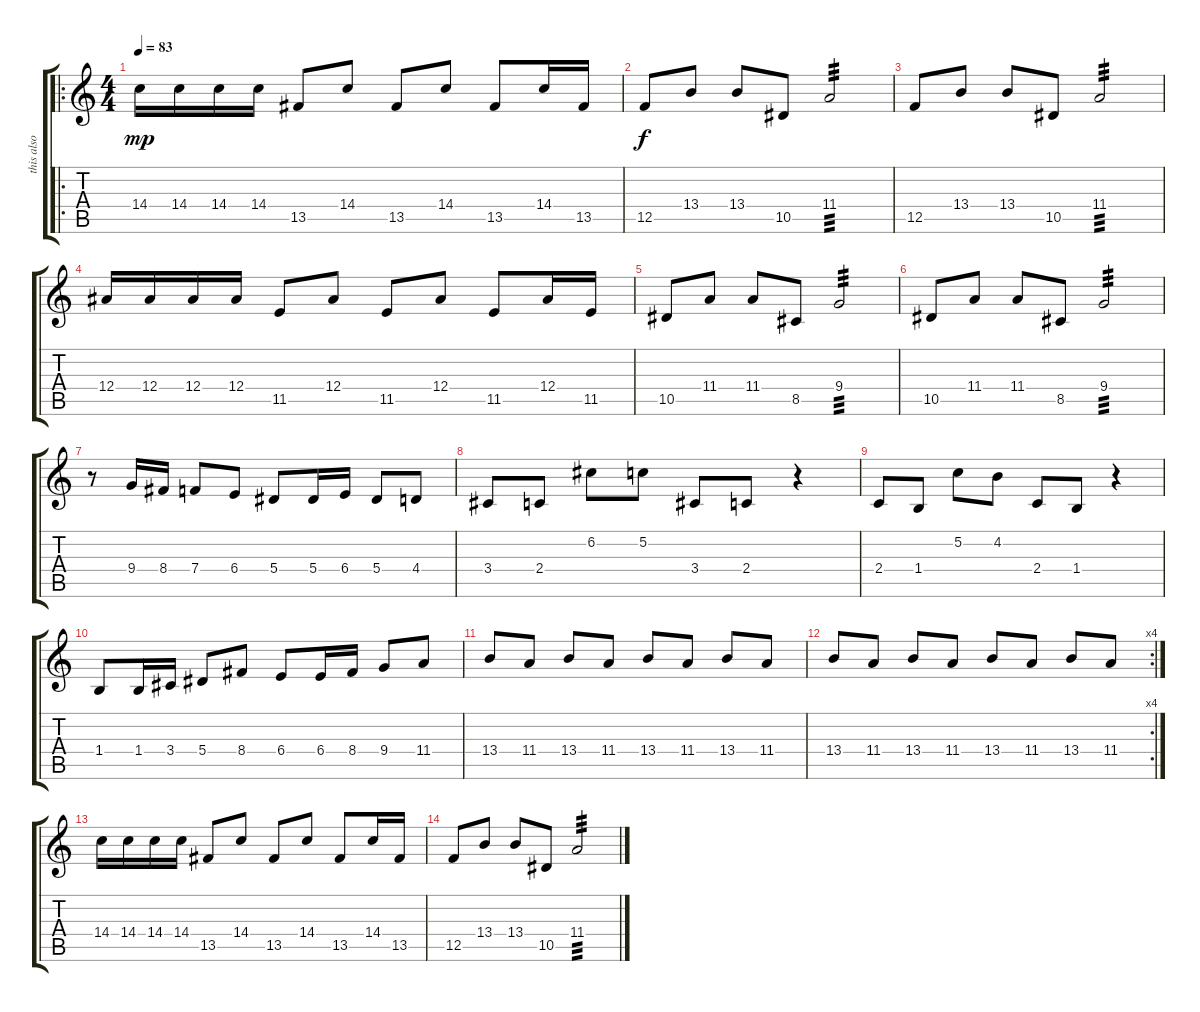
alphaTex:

\track ("this also" "this also") {instrument electricpiano1}
\staff {score tabs}
\tuning (C5 G4 Eb4 Bb3 F3 C3) {hide}
\ro
\ts (4 4)
\tempo 83
\clef g2
\ks c
14.4.16{dy mp volume 6 instrument electricpiano1} 14.4.16 14.4.16 14.4.16 13.5.8 14.4.8 13.5.8 14.4.8 13.5.8 14.4.16 13.5.16 |
12.5.8{dy f} 13.4.8 13.4.8 10.5.8 11.4.2{tp 3 volume 0} |
12.5.8{volume 6} 13.4.8 13.4.8 10.5.8 11.4.2{tp 3 volume 0} |
12.4.16{volume 6} 12.4.16 12.4.16 12.4.16 11.5.8 12.4.8 11.5.8 12.4.8 11.5.8 12.4.16 11.5.16 |
10.5.8 11.4.8 11.4.8 8.5.8 9.4.2{tp 3 volume 0} |
10.5.8{volume 6} 11.4.8 11.4.8 8.5.8 9.4.2{tp 3 volume 0} |
r.8{volume 6} 9.4.16 8.4.16 7.4.8 6.4.8 5.4.8 5.4.16 6.4.16 5.4.8 4.4.8 |
3.4.8 2.4.8 6.2.8 5.2.8 3.4.8 2.4.8 r.4 |
2.4.8 1.4.8 5.2.8 4.2.8 2.4.8 1.4.8 r.4 |
1.4.8 1.4.16 3.4.16 5.4.8 8.4.8 6.4.8 6.4.16 8.4.16 9.4.8 11.4.8 |
13.4.8{volume 0} 11.4.8 13.4.8 11.4.8 13.4.8 11.4.8 13.4.8 11.4.8 |
\rc 4
13.4.8 11.4.8 13.4.8 11.4.8 13.4.8 11.4.8 13.4.8 11.4.8 |
14.4.16{volume 8} 14.4.16 14.4.16 14.4.16 13.5.8 14.4.8 13.5.8 14.4.8 13.5.8 14.4.16 13.5.16 |
12.5.8 13.4.8 13.4.8 10.5.8 11.4.2{tp 3}
